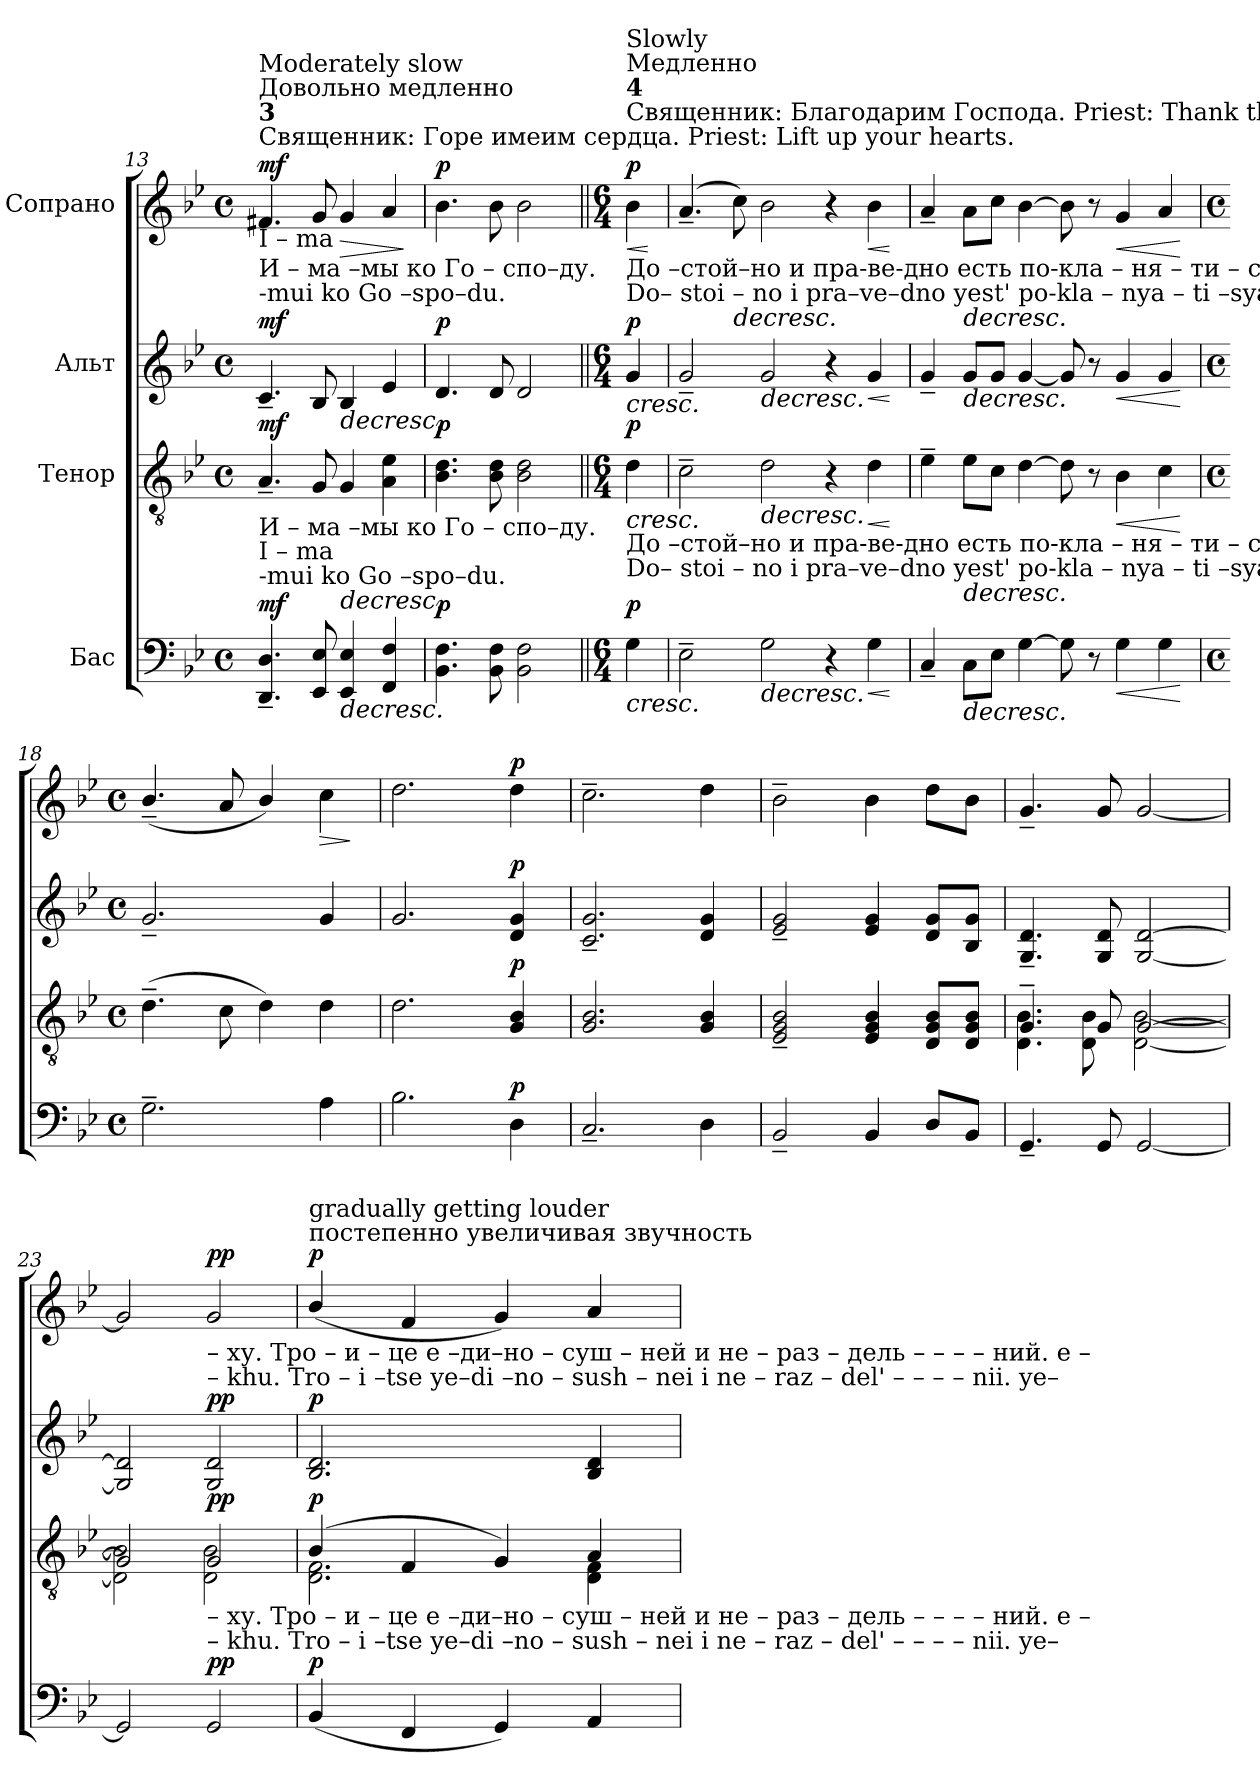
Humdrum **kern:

**kern	**dynam	**kern	**dynam	**kern	**dynam	**kern	**dynam
*part4	*part4	*part3	*part3	*part2	*part2	*part1	*part1
*staff4	*staff4	*staff3	*staff3	*staff2	*staff2	*staff1	*staff1
*I"Бас	*	*I"Тенор	*	*I"Альт	*	*I"Сопрано	*
!!LO:PB:g=z
*clefF4	*	*clefGv2	*	*clefG2	*	*clefG2	*
*k[b-e-]	*	*k[b-e-]	*	*k[b-e-]	*	*k[b-e-]	*
*M4/4	*	*M4/4	*	*M4/4	*	*M4/4	*
*met(c)	*	*met(c)	*	*met(c)	*	*met(c)	*
*MM60	*	*MM60	*	*MM60	*	*MM60	*
=13	=13	=13	=13	=13	=13	=13	=13
!	!	!	!	!	!	!LO:TX:a:t=Священник&colon;  Горе имеим сердца.   Priest&colon;  Lift up your hearts.	!
!	!	!	!	!	!	!LO:TX:a:B:t=3	!
!	!	!	!	!	!	!LO:TX:a:t=Довольно медленно	!
!	!	!	!	!	!	!LO:TX:a:t=Moderately slow	!
!	!	!	!	!	!	!LO:TX:b:t=И   – ма –мы ко     Го – спо–ду.	!
!	!	!	!	!	!	!LO:TX:b:t=I   – ma	!
!	!	!	!	!	!	!LO:TX:b:t=-mui ko     Go –spo–du.	!
!	!	!LO:TX:b:t=И   – ма –мы ко     Го – спо–ду.	!	!	!	!	!
!	!	!LO:TX:b:t=I   – ma	!	!	!	!	!
!	!	!LO:TX:b:t=-mui ko     Go –spo–du.	!	!	!	!	!
!	!LO:DY:a	!	!LO:DY:a	!	!LO:DY:a	!	!LO:DY:a
4.DD/~ 4.D/~	mf	4.A~/	mf	4.c~/	mf	4.f#X/	mf
8EE-/ 8E-/	.	8G/	.	8B-/	.	8g/	.
!	!LO:HP:b	!	!LO:HP:b	!	!LO:HP:b	!	!LO:HP:b
4EE-/ 4E-/	>	4G/	>	4B-/	>	4g/	>
4FF/ 4F/	.	4A\ 4e-\	.	4e-/	.	4a/	.
.	.	.	.	.	.	.	]
=14	=14	=14	=14	=14	=14	=14	=14
!	!LO:DY:a	!	!LO:DY:a	!	!LO:DY:a	!	!LO:DY:a
4.BB-\ 4.F\	p	4.B-\ 4.d\	p	4.d/	p	4.b-\	p
8BB-\ 8F\	.	8B-\ 8d\	.	8d/	.	8b-\	.
2BB-\ 2F\	.	2B-\ 2d\	.	2d/	.	2b-\	.
!!LO:LB:g=z
=15||	=15||	=15||	=15||	=15||	=15||	=15||	=15||
*M6/4	*	*M6/4	*	*M6/4	*	*M6/4	*
*	*	*	*	*	*	*MM35	*
!	!	!	!	!	!	!LO:TX:a:t=Священник&colon;  Благодарим Господа.   Priest&colon;  Thank the Lord.	!
!	!	!	!	!	!	!LO:TX:a:B:t=4	!
!	!	!	!	!	!	!LO:TX:a:t=Медленно	!
!	!	!	!	!	!	!LO:TX:a:t=Slowly	!
!	!	!	!	!	!	!LO:TX:b:t=До –стой–но        и  пра-ве-дно есть     по-кла   –   ня     –      ти – ся    От – цу    и    Сы–ну и  Свя –  то– му    Ду –	!
!	!	!	!	!	!	!LO:TX:b:t=Do– stoi – no        i   pra–ve–dno yest'     po-kla    –   nya   –       ti  –sya   Ot  –tsu    i     Sui-nu i  Svya  – to –mu  Du –	!
!	!	!LO:TX:b:t=До –стой–но        и  пра-ве-дно есть     по-кла   –   ня     –      ти – ся    От – цу    и    Сы–ну и  Свя –  то– му    Ду –	!	!	!	!	!
!	!	!LO:TX:b:t=Do– stoi – no        i   pra–ve–dno yest'     po-kla    –   nya   –       ti  –sya   Ot  –tsu    i     Sui-nu i  Svya  – to –mu  Du –	!	!	!	!	!
!	!LO:HP:b	!	!LO:HP:b	!	!LO:HP:b	!	!LO:HP:b
!	!LO:DY:n=1:a	!	!LO:DY:n=1:a	!	!LO:DY:n=1:a	!	!LO:DY:n=1:a
4G\	< p	4d\	< p	4g/	< p	4b-\	< p
.	]	.	]	.	]	.	[
=16	=16	=16	=16	=16	=16	=16	=16
2E-~\	.	2c~\	.	2g~/	.	(4.a~/	.
!	!	!	!	!	!	!	!LO:HP:b
.	.	.	.	.	.	8cc\)	>
!	!LO:HP:b	!	!LO:HP:b	!	!LO:HP:b	!	!
2G\	>	2d\	>	2g/	>	2b-\	.
4r	.	4r	.	4r	.	4r	.
!	!LO:HP:b	!	!LO:HP:b	!	!LO:HP:b	!	!LO:HP:b
4G\	<	4d\	<	4g/	<	4b-\	<
.	[ [	.	[ [	.	[ [	.	] [
=17	=17	=17	=17	=17	=17	=17	=17
4C~/	.	4e-~\	.	4g~/	.	4a~/	.
!	!LO:HP:b	!	!LO:HP:b	!	!LO:HP:b	!	!LO:HP:b
8C\L	>	8e-\L	>	8g/L	>	8a\L	>
8E-\J	.	8c\J	.	8g/J	.	8cc\J	.
[4G\	.	[4d\	.	[4g/	.	[4b-\	.
8G\]	.	8d\]	.	8g/]	.	8b-\]	.
8r	.	8r	.	8r	.	8r	.
!	!LO:HP:b	!	!LO:HP:b	!	!LO:HP:b	!	!LO:HP:b
4G\	<	4B-\	<	4g/	<	4g/	<
4G\	.	4c\	.	4g/	.	4a/	.
.	] [	.	] [	.	] [	.	] [
=18	=18	=18	=18	=18	=18	=18	=18
*M4/4	*	*M4/4	*	*M4/4	*	*M4/4	*
*met(c)	*	*met(c)	*	*met(c)	*	*met(c)	*
2.G~\	.	(4.d~\	.	2.g~/	.	(4.b-~/	.
.	.	8c\	.	.	.	8a/	.
.	.	4d\)	.	.	.	4b-/)	.
!	!	!	!	!	!	!	!LO:HP:b
4A\	.	4d\	.	4g/	.	4cc\	>
.	]	.	]	.	]	.	]
=19	=19	=19	=19	=19	=19	=19	=19
2.B-\	.	2.d\	.	2.g/	.	2.dd\	.
!	!LO:DY:a	!	!LO:DY:a	!	!LO:DY:a	!	!LO:DY:a
4D\	p	4G/ 4B-/	p	4d/ 4g/	p	4dd\	p
=20	=20	=20	=20	=20	=20	=20	=20
2.C~/	.	2.G/ 2.B-/	.	2.c/~ 2.g/~	.	2.cc~\	.
4D\	.	4G/ 4B-/	.	4d/ 4g/	.	4dd\	.
=21	=21	=21	=21	=21	=21	=21	=21
2BB-~/	.	2E-/~ 2G/~ 2B-/~	.	2e-/~ 2g/~	.	2b-~\	.
4BB-/	.	4E-/ 4G/ 4B-/	.	4e-/ 4g/	.	4b-\	.
8D/L	.	8D/ 8G/ 8B-/L	.	8d/ 8g/L	.	8dd\L	.
8BB-/J	.	8D/ 8G/ 8B-/J	.	8B-/ 8g/J	.	8b-\J	.
=22	=22	=22	=22	=22	=22	=22	=22
*	*	*^	*	*	*	*	*
4.GG~/	.	4.G~/	4.D\ 4.B-\	.	4.G/~ 4.d/~	.	4.g~/	.
8GG/	.	8G/	8D\ 8B-\	.	8G/ 8d/	.	8g/	.
[2GG/	.	[2G/	[2D\ [2B-\	.	[2G/ [2d/	.	[2g/	.
!!LO:PB:g=z
=23	=23	=23	=23	=23	=23	=23	=23	=23
2GG/]	.	2G/]	2D\] 2B-\]	.	2G/] 2d/]	.	2g/]	.
!	!	!	!	!	!	!	!LO:TX:b:t=– ху.    Тро       –      и  – це    е –ди–но – суш   –   ней  и       не    –    раз – дель      –        –        –     –    ний.            е –	!
!	!	!	!	!	!	!	!LO:TX:b:t=– khu.   Tro       –       i  –tse   ye–di –no – sush  –    nei   i        ne    –    raz –  del'        –        –        –     –     nii.             ye–	!
!	!	!LO:TX:b:t=– ху.    Тро       –      и  – це    е –ди–но – суш   –   ней  и       не    –    раз – дель      –        –        –     –    ний.            е –	!	!	!	!	!	!
!	!	!LO:TX:b:t=– khu.   Tro       –       i  –tse   ye–di –no – sush  –    nei   i        ne    –    raz –  del'        –        –        –     –     nii.             ye–	!	!	!	!	!	!
!	!LO:DY:a	!	!	!LO:DY:a	!	!LO:DY:a	!	!LO:DY:a
2GG/	pp	2G/	2D\ 2B-\	pp	2G/ 2d/	pp	2g/	pp
=24	=24	=24	=24	=24	=24	=24	=24	=24
!	!	!	!	!	!	!	!LO:TX:a:t=постепенно увеличивая звучность	!
!	!	!	!	!	!	!	!LO:TX:a:t=gradually getting louder	!
!	!LO:DY:a	!	!	!LO:DY:a	!	!LO:DY:a	!	!LO:DY:a
(4BB-/	p	(4B-/	2.D\ 2.F\	p	2.B-/ 2.d/	p	(4b-/	p
4FF/	.	4F/	.	.	.	.	4f/	.
4GG/)	.	4G/)	.	.	.	.	4g/)	.
4AA/	.	4A/	4D\ 4F\	.	4B-/ 4d/	.	4a/	.
*	*	*v	*v	*	*	*	*	*
=	=	=	=	=	=	=	=
*-	*-	*-	*-	*-	*-	*-	*-
